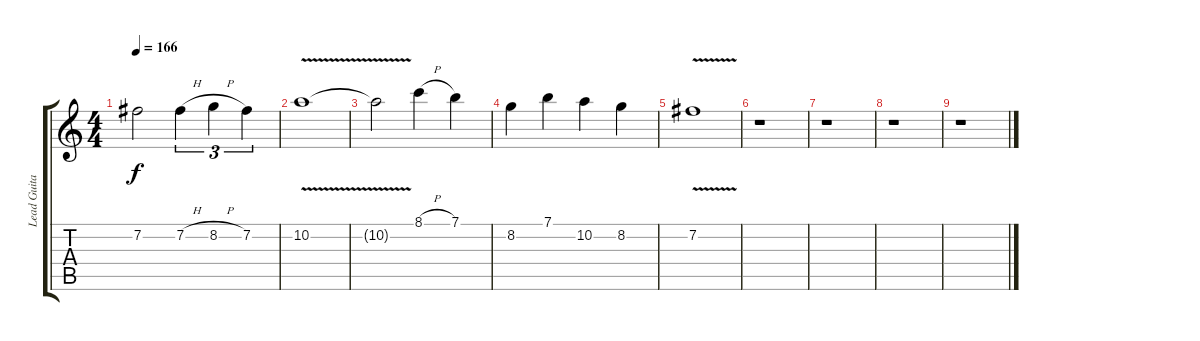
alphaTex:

\track ("Lead Guitar I" "Lead Guita") {instrument distortionguitar}
\staff {score tabs}
\tuning (E4 B3 G3 D3 A2 E2) {hide}
\ts (4 4)
\tempo 166
\clef g2
\ks c
7.2{t}.2{dy f} 7.2{h}.4{tu (3 2)} 8.2{h}.4{tu (3 2)} 7.2.4{tu (3 2)} |
10.2{v}.1 |
10.2{t}.2 8.1{h}.4 7.1.4 |
8.2.4 7.1.4 10.2.4 8.2.4 |
7.2{v}.1 |
r.1 |
r.1 |
r.1 |
r.1
